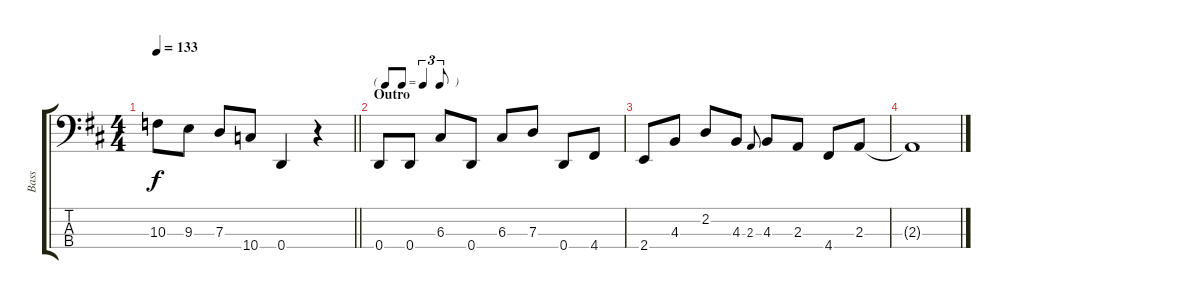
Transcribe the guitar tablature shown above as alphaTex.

\track ("Bass" "Bass") {instrument electricbassfinger}
\staff {score tabs}
\tuning (F2 C2 G1 D1) {hide}
\ts (4 4)
\tempo 133
\clef f4
\barLineRight lightlight
\ks d
10.3.8{dy f} 9.3.8 7.3.8 10.4.8 0.4.4 r.4 |
\tf triplet8th
\section ("" "Outro")
0.4.8 0.4.8 6.3.8 0.4.8 6.3.8 7.3.8 0.4.8 4.4.8 |
2.4.8 4.3.8 2.2.8 4.3.8 2.3.8{gr onbeat} 4.3.8 2.3.8 4.4.8 2.3.8 |
2.3{t}.1
